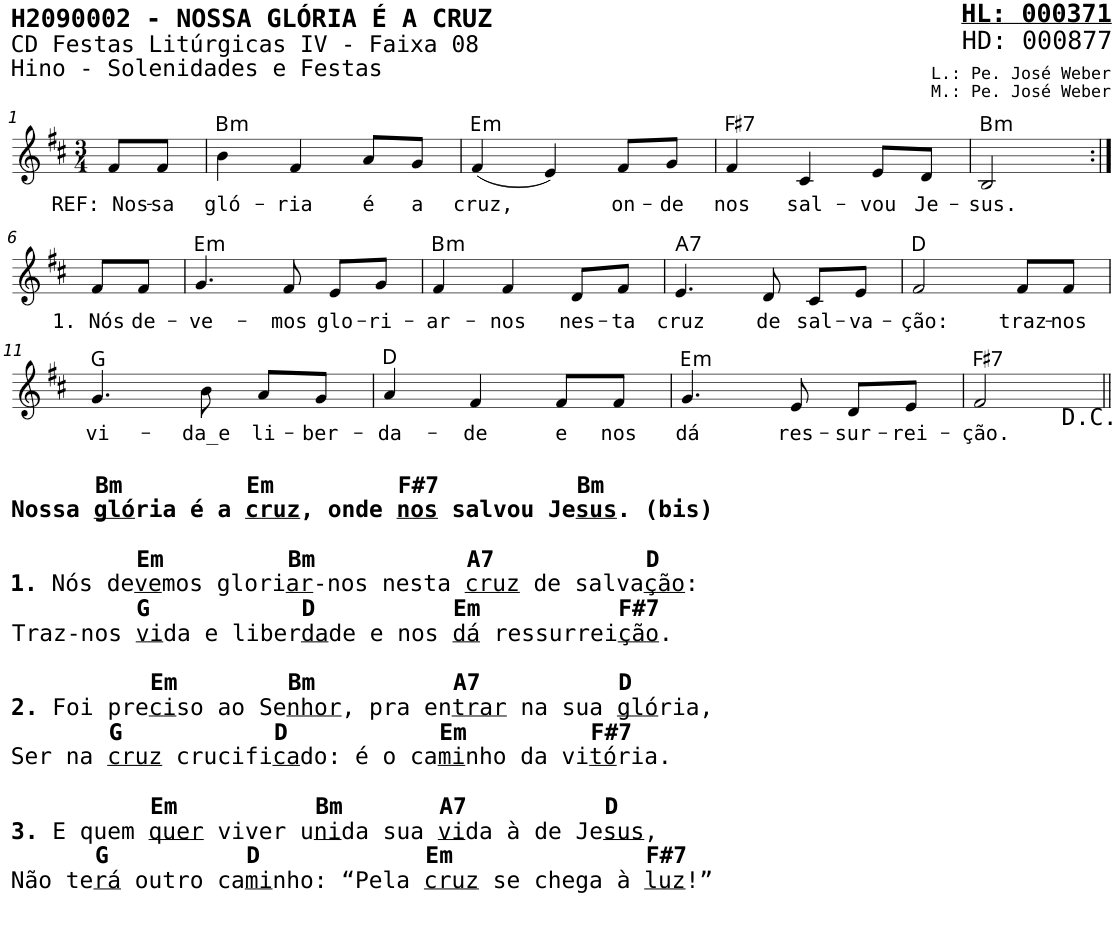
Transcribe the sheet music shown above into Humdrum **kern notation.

**kern	**text	**harte
*part1	*part1	*part1
*staff1	*staff1	*
*I"Voz	*	*
*I'V	*	*
*stria5	*	*
*clefG2	*	*
*k[f#c#]	*	*
*M3/4	*	*
=1	=1	=1
!	!LO:LY:b	!
8f#/L	REF: Nos-	.
!	!LO:LY:b	!
8f#/J	-sa	.
=2	=2	=2
!	!LO:LY:b	!LO:H:kt=m
4b\	gló-	B:min
!	!LO:LY:b	!
4f#/	-ria	.
!	!LO:LY:b	!
8a/L	é	.
!	!LO:LY:b	!
8g/J	a	.
=3	=3	=3
!	!LO:LY:b	!LO:H:kt=m
(4f#/	cruz,	E:min
4e/)	.	.
!	!LO:LY:b	!
8f#/L	on-	.
!	!LO:LY:b	!
8g/J	-de	.
=4	=4	=4
!	!LO:LY:b	!LO:H:kt=7
4f#/	nos	F#:7
!	!LO:LY:b	!
4c#/	sal-	.
!	!LO:LY:b	!
8e/L	-vou	.
!	!LO:LY:b	!
8d/J	Je-	.
=5	=5	=5
!	!LO:LY:b	!LO:H:kt=m
2B/	-sus.	B:min
!!LO:LB:g=z
=6:|!	=6:|!	=6:|!
!	!LO:LY:b	!
8f#/L	1. Nós	.
!	!LO:LY:b	!
8f#/J	de-	.
=7	=7	=7
!	!LO:LY:b	!LO:H:kt=m
4.g/	-ve-	E:min
!	!LO:LY:b	!
8f#/	-mos	.
!	!LO:LY:b	!
8e/L	glo-	.
!	!LO:LY:b	!
8g/J	-ri-	.
=8	=8	=8
!	!LO:LY:b	!LO:H:kt=m
4f#/	-ar-	B:min
!	!LO:LY:b	!
4f#/	-nos	.
!	!LO:LY:b	!
8d/L	nes-	.
!	!LO:LY:b	!
8f#/J	-ta	.
=9	=9	=9
!	!LO:LY:b	!LO:H:kt=7
4.e/	cruz	A:7
!	!LO:LY:b	!
8d/	de	.
!	!LO:LY:b	!
8c#/L	sal-	.
!	!LO:LY:b	!
8e/J	-va-	.
=10	=10	=10
!	!LO:LY:b	!
2f#/	-ção:	D:maj
!	!LO:LY:b	!
8f#/L	traz-	.
!	!LO:LY:b	!
8f#/J	-nos	.
!!LO:LB:g=z
=11	=11	=11
!LO:TX:b:B:t=Bm &nbsp;       Em         F#7          Bm	!	!
!LO:TX:b:t=Nossa	!	!
!LO:TX:b:t=gló	!	!
!LO:TX:b:t=ria é a	!	!
!LO:TX:b:t=cruz	!	!
!LO:TX:b:t=, onde	!	!
!LO:TX:b:t=nos	!	!
!LO:TX:b:t=salvou Je	!	!
!LO:TX:b:t=sus	!	!
!LO:TX:b:t=. (bis)	!	!
!LO:TX:b:t=Em         Bm           A7 &nbsp;         D	!	!
!LO:TX:b:t=1.	!	!
!LO:TX:b:t=Nós de	!	!
!LO:TX:b:t=ve	!	!
!LO:TX:b:t=mos glori	!	!
!LO:TX:b:t=ar	!	!
!LO:TX:b:t=-nos nesta	!	!
!LO:TX:b:t=cruz	!	!
!LO:TX:b:t=de salva	!	!
!LO:TX:b:t=ção	!	!
!LO:TX:b:t=&colon;	!	!
!LO:TX:b:B:t=G           D &nbsp;        Em          F#7	!	!
!LO:TX:b:t=Traz-nos	!	!
!LO:TX:b:t=vi	!	!
!LO:TX:b:t=da e liber	!	!
!LO:TX:b:t=da	!	!
!LO:TX:b:t=de e nos	!	!
!LO:TX:b:t=dá	!	!
!LO:TX:b:t=ressurrei	!	!
!LO:TX:b:t=ção	!	!
!LO:TX:b:t=.	!	!
!LO:TX:b:B:t=Em        Bm          A7 &nbsp;        D	!	!
!LO:TX:b:t=2.	!	!
!LO:TX:b:t=Foi pre	!	!
!LO:TX:b:t=ci	!	!
!LO:TX:b:t=so ao Se	!	!
!LO:TX:b:t=nhor	!	!
!LO:TX:b:t=, pra en	!	!
!LO:TX:b:t=trar	!	!
!LO:TX:b:t=na sua	!	!
!LO:TX:b:t=gló	!	!
!LO:TX:b:t=ria,	!	!
!LO:TX:b:B:t=G           D &nbsp;         Em         F#7	!	!
!LO:TX:b:t=Ser na	!	!
!LO:TX:b:t=cruz	!	!
!LO:TX:b:t=crucifi	!	!
!LO:TX:b:t=ca	!	!
!LO:TX:b:t=do&colon; é o ca	!	!
!LO:TX:b:t=mi	!	!
!LO:TX:b:t=nho da vi	!	!
!LO:TX:b:t=tó	!	!
!LO:TX:b:t=ria.	!	!
!LO:TX:b:B:t=Em          Bm       A7 &nbsp;        D	!	!
!LO:TX:b:t=3.	!	!
!LO:TX:b:t=E quem	!	!
!LO:TX:b:t=quer	!	!
!LO:TX:b:t=viver u	!	!
!LO:TX:b:t=ni	!	!
!LO:TX:b:t=da sua	!	!
!LO:TX:b:t=vi	!	!
!LO:TX:b:t=da à de Je	!	!
!LO:TX:b:t=sus	!	!
!LO:TX:b:t=,	!	!
!LO:TX:b:B:t=G          D &nbsp;          Em              F#7	!	!
!LO:TX:b:t=Não te	!	!
!LO:TX:b:t=rá	!	!
!LO:TX:b:t=outro ca	!	!
!LO:TX:b:t=mi	!	!
!LO:TX:b:t=nho&colon; “Pela	!	!
!LO:TX:b:t=cruz	!	!
!LO:TX:b:t=se chega à	!	!
!LO:TX:b:t=luz	!	!
!LO:TX:b:t=!”	!	!
!	!LO:LY:b	!
4.g/	vi-	G:maj
!	!LO:LY:b	!
8b\	-da_e	.
!	!LO:LY:b	!
8a/L	li-	.
!	!LO:LY:b	!
8g/J	-ber-	.
=12	=12	=12
!	!LO:LY:b	!
4a/	-da-	D:maj
!	!LO:LY:b	!
4f#/	-de	.
!	!LO:LY:b	!
8f#/L	e	.
!	!LO:LY:b	!
8f#/J	nos	.
=13	=13	=13
!	!LO:LY:b	!LO:H:kt=m
4.g/	dá	E:min
!	!LO:LY:b	!
8e/	res-	.
!	!LO:LY:b	!
8d/L	-sur-	.
!	!LO:LY:b	!
8e/J	-rei-	.
=14	=14	=14
!	!LO:LY:b	!LO:H:kt=7
2f#/	-ção.	F#:7
=||	=||	=||
*-	*-	*-
